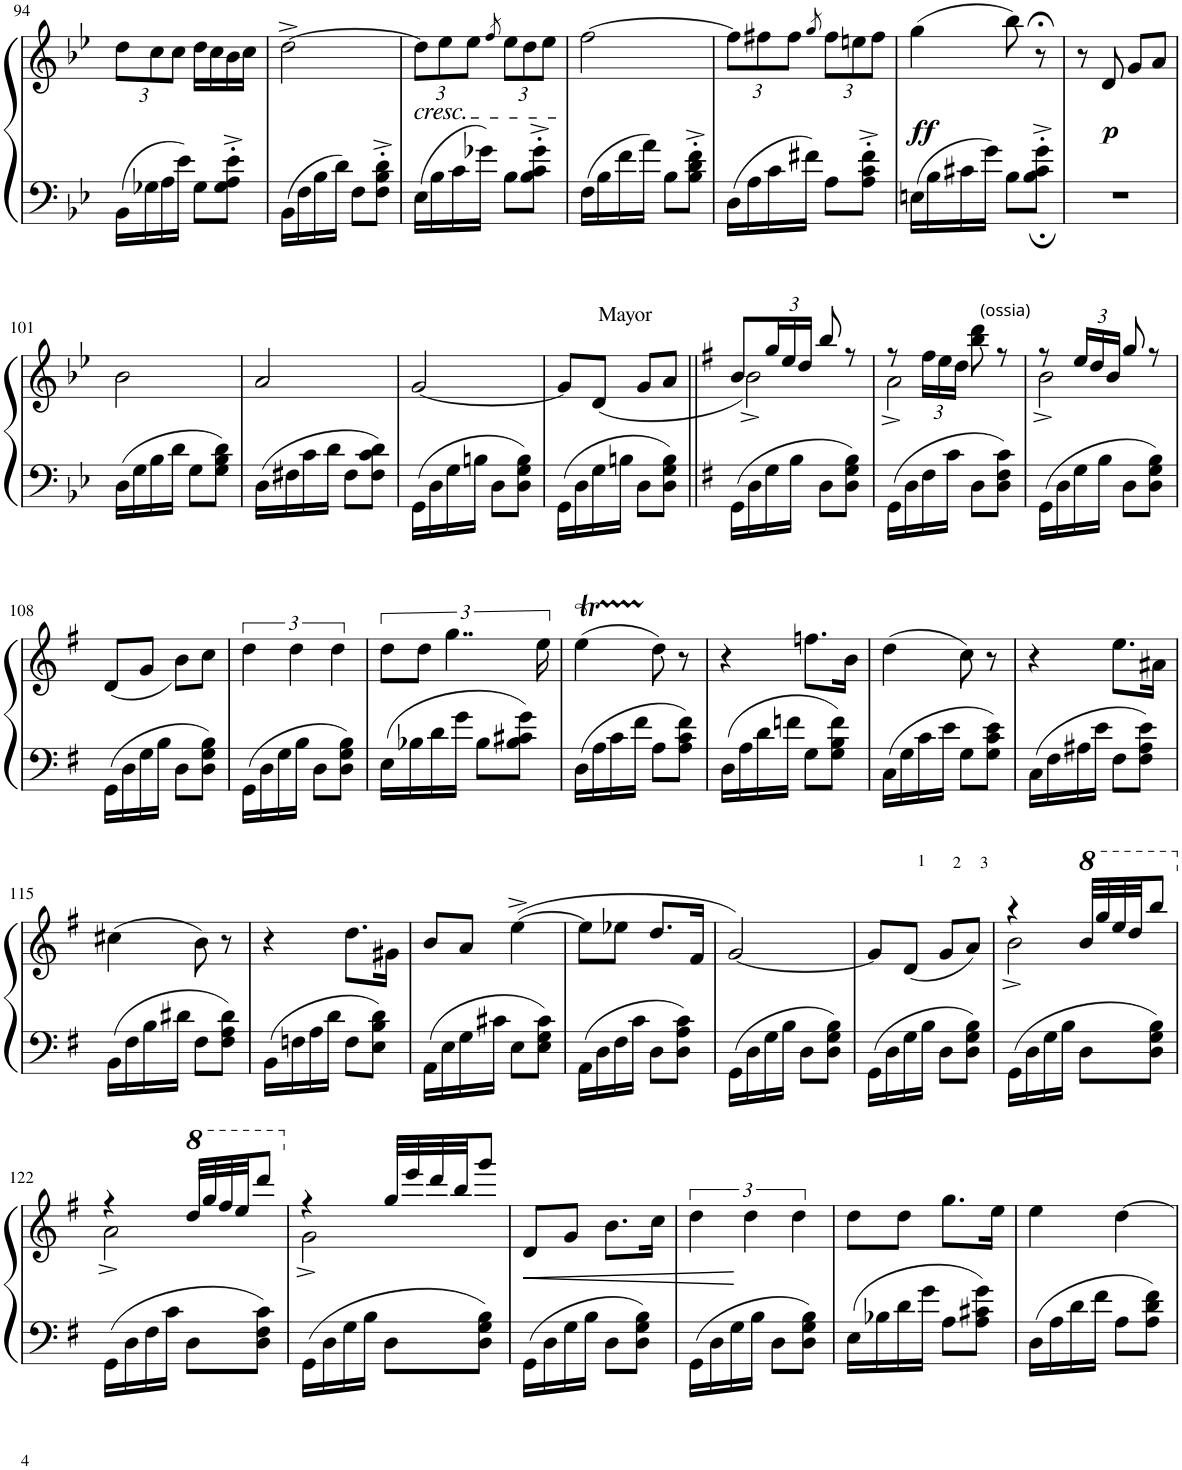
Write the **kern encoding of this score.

**kern	**kern	**dynam
*part1	*part1	*part1
*staff2	*staff1	*staff1/2
*I"Piano	*	*
*I'Pno.	*	*
!!LO:PB:g=z
*clefF4	*clefG2	*
*k[b-e-]	*k[b-e-]	*
*M2/4	*M2/4	*
*	*Xbrackettup	*
=94	=94	=94
16BB-\LL	12dd\L	.
16G-X\	.	.
.	12cc\	.
16A\	.	.
.	12cc\J	.
16e-\JJ	.	.
8G-\L	16dd\LL	.
.	16cc\	.
8G-\'^ 8A\'^ 8e-\'^J	16b-\	.
.	16cc\JJ	.
=95	=95	=95
16BB-\LL	[2dd^\	.
16F\	.	.
16B-\	.	.
16d\JJ	.	.
8F\L	.	.
8F\'^ 8B-\'^ 8d\'^J	.	.
=96	=96	=96
!	!LO:TX:b:i:t=cresc.	!
16E-\LL	12dd\L]	.
16B-\	.	.
.	12ee-\	.
16c\	.	.
.	12ee-\J	.
16g-X\JJ	.	.
.	8qff/	.
8B-\L	12ee-\L	.
.	12dd\	.
8B-\'^ 8c\'^ 8g-\'^J	.	.
.	12ee-\J	.
=97	=97	=97
16F\LL	[2ff\	.
16B-\	.	.
16f\	.	.
16a\JJ	.	.
8B-\L	.	.
8B-\'^ 8d\'^ 8f\'^J	.	.
=98	=98	=98
16D\LL	12ff\L]	.
16A\	.	.
.	12ff#X\	.
16c\	.	.
.	12ff#\J	.
16f#X\JJ	.	.
.	8qgg/	.
8A\L	12ff#\L	.
.	12een\	.
8A\'^ 8c\'^ 8f#\'^J	.	.
.	12ff#\J	.
=99	=99	=99
16En\LL	(4gg\	.
!	!	!LO:DY:a=2
16B-\	.	ff
16c#X\	.	.
16g\JJ	.	.
8B-\L	8bb-\)	.
8B-\;'^ 8c#\;'^ 8g\;'^J	8r;<	.
=100	=100	=100
2r	8r	.
!	!	!LO:DY:b
.	8d/	p
.	8g/L	.
.	8a/J	.
!!LO:LB:g=z
=101	=101	=101
16D\LL	2b-\	.
16G\	.	.
16B-\	.	.
16d\JJ	.	.
8G\L	.	.
8G\ 8B-\ 8d\J	.	.
=102	=102	=102
16D\LL	2a/	.
16F#X\	.	.
16c\	.	.
16d\JJ	.	.
8F#\L	.	.
8F#\ 8c\ 8d\J	.	.
=103	=103	=103
16GG\LL	[2g/	.
16D\	.	.
16G\	.	.
16Bn\JJ	.	.
8D\L	.	.
8D\ 8G\ 8B\J	.	.
=104	=104	=104
!	!LO:TX:a:t=Mayor	!
16GG\LL	8g/L]	.
16D\	.	.
16G\	(8d/J	.
16Bn\JJ	.	.
8D\L	8g/L	.
8D\ 8G\ 8B\J	8a/J	.
=105||	=105||	=105||
*k[f#]	*k[f#]	*
*	*^	*
16GG\LL	8b/L	2b^\)	.
16D\	.	.	.
16G\	24gg/L	.	.
.	24ee/	.	.
16B\JJ	.	.	.
.	24dd/JJ	.	.
8D\L	8bb/	.	.
8D\ 8G\ 8B\J	8r	.	.
=106	=106	=106	=106
16GG\LL	8r	2a^\	.
16D\	.	.	.
16F#\	24ff#\LL	.	.
.	24ee\	.	.
16c\JJ	.	.	.
.	24dd\JJ	.	.
!	!LO:TX:a:t=(ossia)	!	!
8D\L	8bb\ 8ddd\	.	.
8D\ 8F#\ 8c\J	8r	.	.
=107	=107	=107	=107
16GG\LL	8r	2b^\	.
16D\	.	.	.
16G\	24ee/LL	.	.
.	24dd/	.	.
16B\JJ	.	.	.
.	24b/JJ	.	.
8D\L	8gg/	.	.
8D\ 8G\ 8B\J	8r	.	.
*	*v	*v	*
!!LO:LB:g=z
=108	=108	=108
16GG\LL	(<8d/L	.
16D\	.	.
16G\	8g/J	.
16B\JJ	.	.
8D\L	8b\L)	.
8D\ 8G\ 8B\J	8cc\J	.
=109	=109	=109
*	*brackettup	*
16GG\LL	6dd\	.
16D\	.	.
16G\	.	.
.	6dd\	.
16B\JJ	.	.
8D\L	.	.
.	6dd\	.
8D\ 8G\ 8B\J	.	.
=110	=110	=110
16E\LL	12dd\L	.
16B-X\	.	.
.	12dd\J	.
16d\	.	.
.	6..gg\	.
16g\JJ	.	.
8B-\L	.	.
8B-\ 8c#X\ 8g\J	.	.
.	24ee\	.
=111	=111	=111
16D\LL	(4eeT\	.
16A\	.	.
16c\	.	.
16f#\JJ	.	.
8A\L	8dd\)	.
8A\ 8c\ 8f#\J	8r	.
=112	=112	=112
16D\LL	4r	.
16A\	.	.
16d\	.	.
16fn\JJ	.	.
8G\L	8.ffn\L	.
8G\ 8B\ 8f\J	.	.
.	16b\Jk	.
=113	=113	=113
16C\LL	(4dd\	.
16G\	.	.
16c\	.	.
16e\JJ	.	.
8G\L	8cc\)	.
8G\ 8c\ 8e\J	8r	.
=114	=114	=114
16C\LL	4r	.
16F#\	.	.
16A#X\	.	.
16e\JJ	.	.
8F#\L	8.ee\L	.
8F#\ 8A#\ 8e\J	.	.
.	16a#X\Jk	.
!!LO:LB:g=z
=115	=115	=115
16BB\LL	(4cc#X\	.
16F#\	.	.
16B\	.	.
16d#X\JJ	.	.
8F#\L	8b\)	.
8F#\ 8A\ 8d#\J	8r	.
=116	=116	=116
16BB\LL	4r	.
16Fn\	.	.
16A\	.	.
16d\JJ	.	.
8F\L	8.dd\L	.
8E\ 8B\ 8d\J	.	.
.	16g#X\Jk	.
=117	=117	=117
16AA\LL	8b/L	.
16E\	.	.
16G\	8a/J	.
16c#X\JJ	.	.
8E\L	([4ee^\	.
8E\ 8G\ 8c#\J	.	.
=118	=118	=118
16AA\LL	8ee\L]	.
16D\	.	.
16F#\	8ee-X\J	.
16c\JJ	.	.
8D\L	8.dd/L	.
8D\ 8A\ 8c\J	.	.
.	16f#/Jk	.
=119	=119	=119
16GG\LL	[2g/)	.
16D\	.	.
16G\	.	.
16B\JJ	.	.
8D\L	.	.
8D\ 8G\ 8B\J	.	.
=120	=120	=120
16GG\LL	8g/L]	.
16D\	.	.
16G\	(8d/J	.
16B\JJ	.	.
8D\L	8g/L	.
8D\ 8G\ 8B\J	8a/J)	.
=121	=121	=121
*	*^	*
16GG\LL	4r	2b^\	.
16D\	.	.	.
16G\	.	.	.
16B\JJ	.	.	.
*	*8va	*	*
8D\L	32bb/LLL	.	.
.	32ggg/	.	.
.	32eee/	.	.
.	32ddd/JJ	.	.
8D\ 8G\ 8B\J	8bbb/J	.	.
!!LO:LB:g=z	!!
=122	=122	=122	=122
*	*X8va	*	*
16GG\LL	4r	2a^\	.
16D\	.	.	.
16F#\	.	.	.
16c\JJ	.	.	.
*	*8va	*	*
8D\L	32ddd/LLL	.	.
.	32ggg/	.	.
.	32fff#/	.	.
.	32eee/JJ	.	.
8D\ 8F#\ 8c\J	8dddd/J	.	.
=123	=123	=123	=123
*	*X8va	*	*
16GG\LL	4r	2g^\	.
16D\	.	.	.
16G\	.	.	.
16B\JJ	.	.	.
8D\L	32gg/LLL	.	.
.	32eee/	.	.
.	32ddd/	.	.
.	32bb/JJ	.	.
8D\ 8G\ 8B\J	8ggg/J	.	.
*	*v	*v	*
=124	=124	=124
16GG\LL	8d/L	.
16D\	.	.
16G\	8g/J	.
16B\JJ	.	.
8D\L	8.b\L	.
8D\ 8G\ 8B\J	.	.
.	16cc\Jk	.
=125	=125	=125
16GG\LL	6dd\	.
16D\	.	.
16G\	.	.
.	6dd\	.
16B\JJ	.	.
8D\L	.	.
.	6dd\	.
8D\ 8G\ 8B\J	.	.
=126	=126	=126
16E\LL	8dd\L	.
16B-X\	.	.
16d\	8dd\J	.
16g\JJ	.	.
8A\L	8.gg\L	.
8A\ 8c#X\ 8g\J	.	.
.	16ee\Jk	.
=127	=127	=127
16D\LL	4ee\	.
16A\	.	.
16d\	.	.
16f#\JJ	.	.
8A\L	[4dd\	.
8A\ 8d\ 8f#\J	.	.
=	=	=
*-	*-	*-
